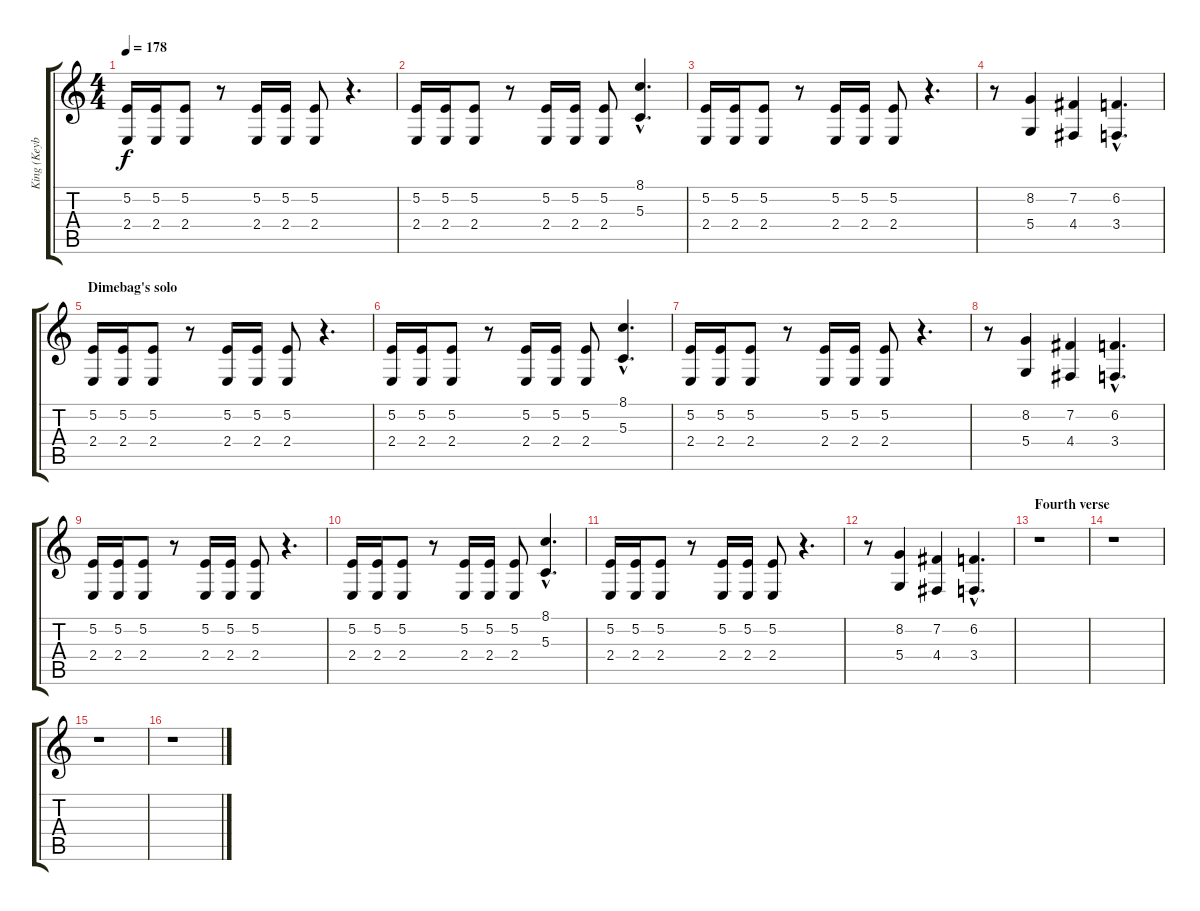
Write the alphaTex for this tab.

\track ("King (Keyboards)" "King (Keyb") {instrument stringensemble1}
\staff {score tabs}
\tuning (E4 B3 G3 D3 A2 E2) {hide}
\ts (4 4)
\tempo 178
\clef g2
\ks c
(5.2 2.4).16{dy f} (5.2 2.4).16 (5.2 2.4).8 r.8 (5.2 2.4).16 (5.2 2.4).16 (5.2 2.4).8 r.4{d} |
(5.2 2.4).16 (5.2 2.4).16 (5.2 2.4).8 r.8 (5.2 2.4).16 (5.2 2.4).16 (5.2 2.4).8 (8.1{hac} 5.3{hac}).4{d} |
(5.2 2.4).16 (5.2 2.4).16 (5.2 2.4).8 r.8 (5.2 2.4).16 (5.2 2.4).16 (5.2 2.4).8 r.4{d} |
r.8 (8.2 5.4).4 (7.2 4.4).4 (6.2{hac} 3.4{hac}).4{d} |
\section ("" "Dimebag's solo")
(5.2 2.4).16 (5.2 2.4).16 (5.2 2.4).8 r.8 (5.2 2.4).16 (5.2 2.4).16 (5.2 2.4).8 r.4{d} |
(5.2 2.4).16 (5.2 2.4).16 (5.2 2.4).8 r.8 (5.2 2.4).16 (5.2 2.4).16 (5.2 2.4).8 (8.1{hac} 5.3{hac}).4{d} |
(5.2 2.4).16 (5.2 2.4).16 (5.2 2.4).8 r.8 (5.2 2.4).16 (5.2 2.4).16 (5.2 2.4).8 r.4{d} |
r.8 (8.2 5.4).4 (7.2 4.4).4 (6.2{hac} 3.4{hac}).4{d} |
(5.2 2.4).16 (5.2 2.4).16 (5.2 2.4).8 r.8 (5.2 2.4).16 (5.2 2.4).16 (5.2 2.4).8 r.4{d} |
(5.2 2.4).16 (5.2 2.4).16 (5.2 2.4).8 r.8 (5.2 2.4).16 (5.2 2.4).16 (5.2 2.4).8 (8.1{hac} 5.3{hac}).4{d} |
(5.2 2.4).16 (5.2 2.4).16 (5.2 2.4).8 r.8 (5.2 2.4).16 (5.2 2.4).16 (5.2 2.4).8 r.4{d} |
r.8 (8.2 5.4).4 (7.2 4.4).4 (6.2{hac} 3.4{hac}).4{d} |
\section ("" "Fourth verse")
r.1 |
r.1 |
r.1 |
r.1
